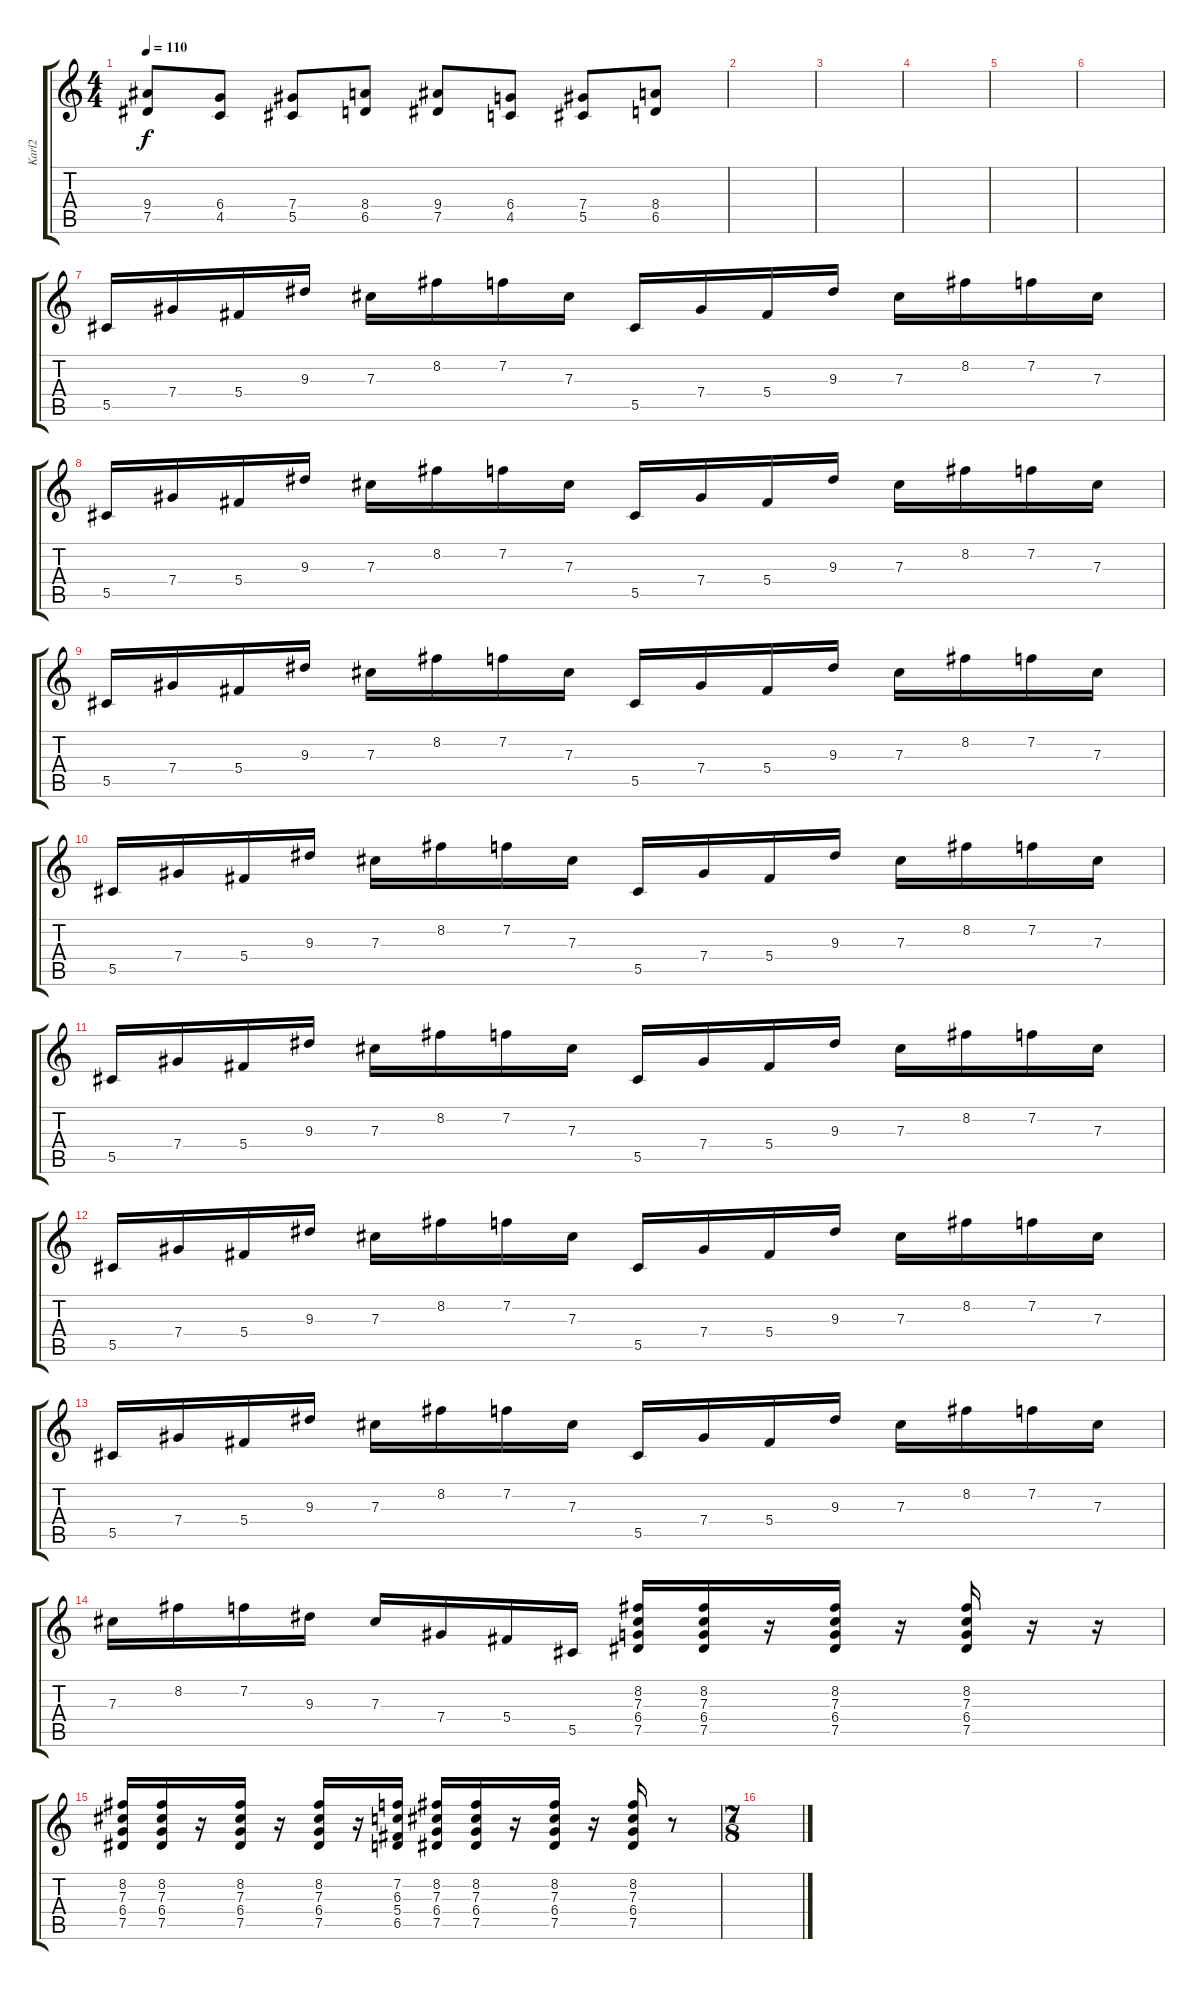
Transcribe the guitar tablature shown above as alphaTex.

\track ("Karl2" "Karl2") {instrument overdrivenguitar}
\staff {score tabs}
\tuning (Eb4 Bb3 Gb3 Db3 Ab2 Eb2) {hide}
\ts (4 4)
\tempo 110
\clef g2
\ks c
(9.4 7.5).8{dy f} (6.4 4.5).8 (7.4 5.5).8 (8.4 6.5).8 (9.4 7.5).8 (6.4 4.5).8 (7.4 5.5).8 (8.4 6.5).8 |
|
|
|
|
|
5.5.16 7.4.16 5.4.16 9.3.16 7.3.16 8.2.16 7.2.16 7.3.16 5.5.16 7.4.16 5.4.16 9.3.16 7.3.16 8.2.16 7.2.16 7.3.16 |
5.5.16 7.4.16 5.4.16 9.3.16 7.3.16 8.2.16 7.2.16 7.3.16 5.5.16 7.4.16 5.4.16 9.3.16 7.3.16 8.2.16 7.2.16 7.3.16 |
5.5.16 7.4.16 5.4.16 9.3.16 7.3.16 8.2.16 7.2.16 7.3.16 5.5.16 7.4.16 5.4.16 9.3.16 7.3.16 8.2.16 7.2.16 7.3.16 |
5.5.16 7.4.16 5.4.16 9.3.16 7.3.16 8.2.16 7.2.16 7.3.16 5.5.16 7.4.16 5.4.16 9.3.16 7.3.16 8.2.16 7.2.16 7.3.16 |
5.5.16 7.4.16 5.4.16 9.3.16 7.3.16 8.2.16 7.2.16 7.3.16 5.5.16 7.4.16 5.4.16 9.3.16 7.3.16 8.2.16 7.2.16 7.3.16 |
5.5.16 7.4.16 5.4.16 9.3.16 7.3.16 8.2.16 7.2.16 7.3.16 5.5.16 7.4.16 5.4.16 9.3.16 7.3.16 8.2.16 7.2.16 7.3.16 |
5.5.16 7.4.16 5.4.16 9.3.16 7.3.16 8.2.16 7.2.16 7.3.16 5.5.16 7.4.16 5.4.16 9.3.16 7.3.16 8.2.16 7.2.16 7.3.16 |
7.3.16 8.2.16 7.2.16 9.3.16 7.3.16 7.4.16 5.4.16 5.5.16 (8.2 7.3 6.4 7.5).16 (8.2 7.3 6.4 7.5).16 r.16 (8.2 7.3 6.4 7.5).16 r.16 (8.2 7.3 6.4 7.5).16 r.16 r.16 |
(8.2 7.3 6.4 7.5).16 (8.2 7.3 6.4 7.5).16 r.16 (8.2 7.3 6.4 7.5).16 r.16 (8.2 7.3 6.4 7.5).16 r.16 (7.2 6.3 5.4 6.5).16 (8.2 7.3 6.4 7.5).16 (8.2 7.3 6.4 7.5).16 r.16 (8.2 7.3 6.4 7.5).16 r.16 (8.2 7.3 6.4 7.5).16 r.8 |
\ts (7 8)
